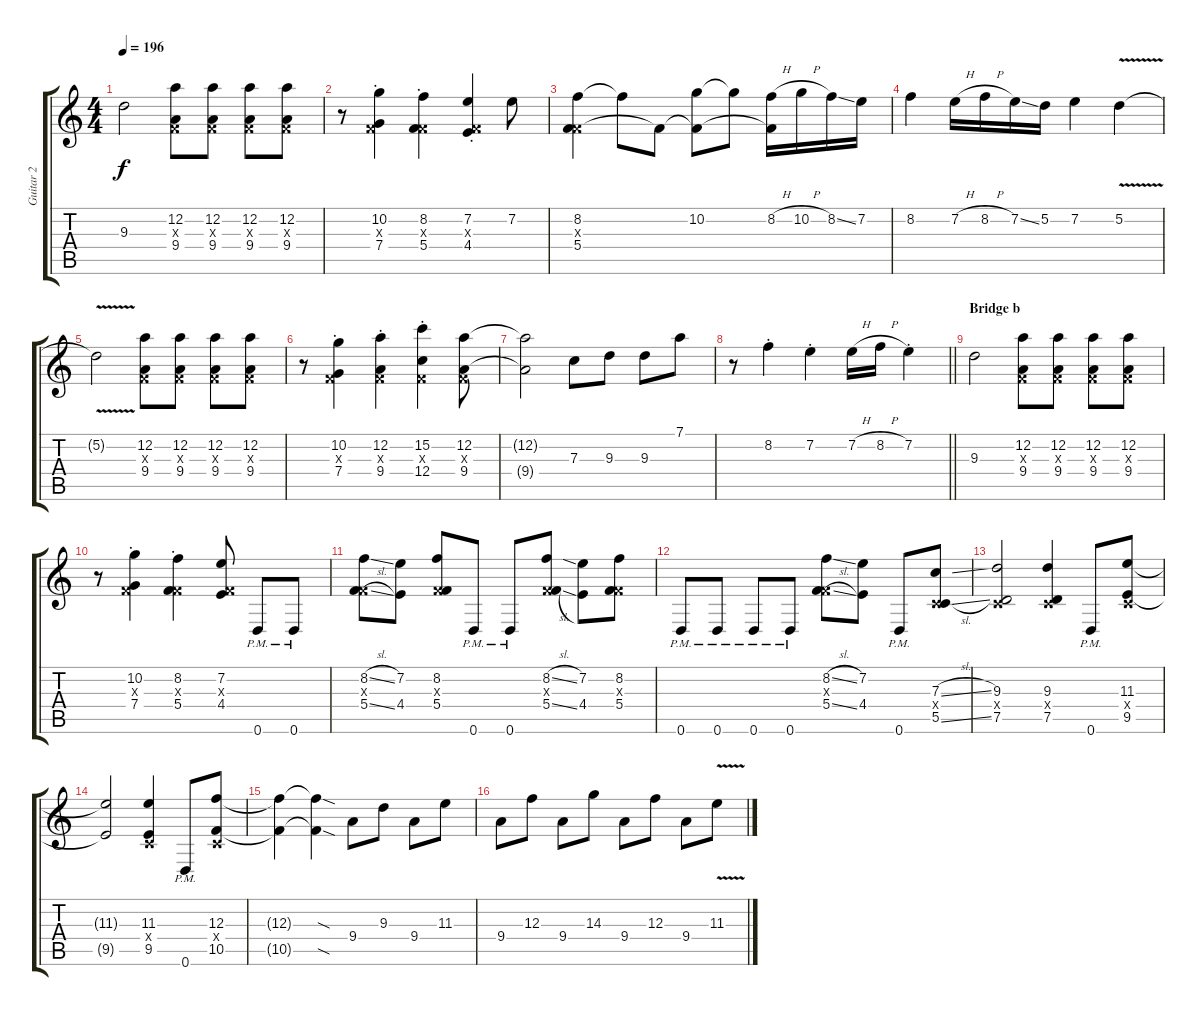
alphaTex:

\track ("Guitar 2" "Guitar 2") {instrument distortionguitar}
\staff {score tabs}
\tuning (D4 A3 F3 C3 G2 D2) {hide}
\ts (4 4)
\tempo 196
\clef g2
\ks c
9.3.2{dy f} (12.2 0.3{x} 9.4).8 (12.2 0.3{x} 9.4).8 (12.2 0.3{x} 9.4).8 (12.2 0.3{x} 9.4).8 |
r.8 (10.2{st} 0.3{x} 7.4{st}).4 (8.2{st} 0.3{x} 5.4{st}).4 (7.2{st} 0.3{x} 4.4{st}).4 7.2.8 |
(8.2 0.3{x} 5.4).4 8.2{t}.8 0.3{t}.8 (10.2 0.3{t}).8 10.2{t}.8 (8.2{h} 0.3{t}).16 10.2{h}.16 8.2{ss}.16 7.2.16 |
8.2.4 7.2{h}.16 8.2{h}.16 7.2{ss}.16 5.2.16 7.2.4 5.2{v}.4 |
5.2{t}.2 (12.2 0.3{x} 9.4).8 (12.2 0.3{x} 9.4).8 (12.2 0.3{x} 9.4).8 (12.2 0.3{x} 9.4).8 |
r.8 (10.2{st} 0.3{x} 7.4{st}).4 (12.2{st} 0.3{x} 9.4{st}).4 (15.2{st} 0.3{x} 12.4{st}).4 (12.2 0.3{x} 9.4).8 |
(12.2{t} 9.4{t}).2 7.3.8 9.3.8 9.3.8 7.1.8 |
\barLineRight lightlight
r.8 8.2{st}.4 7.2{st}.4 7.2{h}.16 8.2{h}.16 7.2{st}.4 |
\section ("" "Bridge b")
9.3.2 (12.2 0.3{x} 9.4).8{instrument distortionguitar} (12.2 0.3{x} 9.4).8 (12.2 0.3{x} 9.4).8 (12.2 0.3{x} 9.4).8 |
r.8 (10.2{st} 0.3{x} 7.4{st}).4 (8.2{st} 0.3{x} 5.4{st}).4 (7.2 0.3{x} 4.4).8 0.6{pm}.8 0.6{pm}.8 |
(8.2{sl} 0.3{x} 5.4{sl}).8 (7.2 4.4).8 (8.2 0.3{x} 5.4).8 0.6{pm}.8 0.6{pm}.8 (8.2{sl} 0.3{x} 5.4{sl}).8 (7.2 4.4).8 (8.2 0.3{x} 5.4).8 |
0.6{pm}.8 0.6{pm}.8 0.6{pm}.8 0.6{pm}.8 (8.2{sl} 0.3{x} 5.4{sl}).8 (7.2 4.4).8 0.6{pm}.8 (7.3{sl} 0.4{x} 5.5{sl}).8 |
(9.3 0.4{x} 7.5).2 (9.3 0.4{x} 7.5).4 0.6{pm}.8 (11.3 0.4{x} 9.5).8 |
(11.3{t} 9.5{t}).2 (11.3 0.4{x} 9.5).4 0.6{pm}.8 (12.3 0.4{x} 10.5).8 |
(12.3{t} 10.5{t}).4 (12.3{sod t} 10.5{sod t}).4 9.4.8 9.3.8 9.4.8 11.3.8 |
9.4.8 12.3.8 9.4.8 14.3.8 9.4.8 12.3.8 9.4.8 11.3{v}.8
